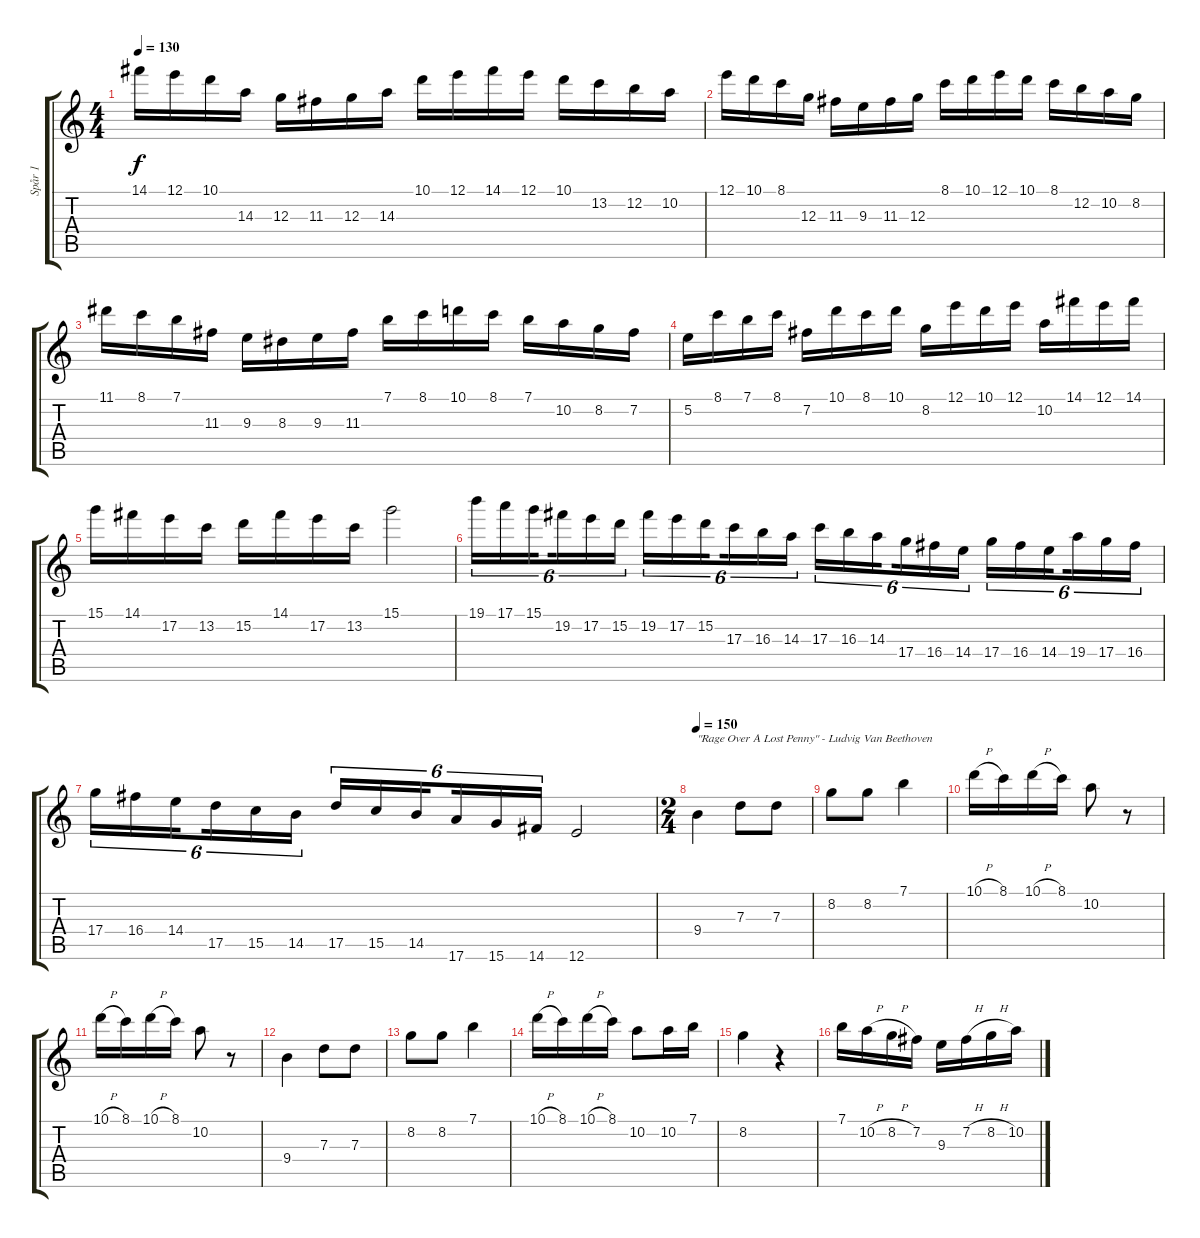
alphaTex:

\track ("Spår 1" "Spår 1") {instrument distortionguitar}
\staff {score tabs}
\tuning (E4 B3 G3 D3 A2 E2) {hide}
\ts (4 4)
\tempo 130
\clef g2
\ks c
14.1.16{dy f} 12.1.16 10.1.16 14.3.16 12.3.16 11.3.16 12.3.16 14.3.16 10.1.16 12.1.16 14.1.16 12.1.16 10.1.16 13.2.16 12.2.16 10.2.16 |
12.1.16 10.1.16 8.1.16 12.3.16 11.3.16 9.3.16 11.3.16 12.3.16 8.1.16 10.1.16 12.1.16 10.1.16 8.1.16 12.2.16 10.2.16 8.2.16 |
11.1.16 8.1.16 7.1.16 11.3.16 9.3.16 8.3.16 9.3.16 11.3.16 7.1.16 8.1.16 10.1.16 8.1.16 7.1.16 10.2.16 8.2.16 7.2.16 |
5.2.16 8.1.16 7.1.16 8.1.16 7.2.16 10.1.16 8.1.16 10.1.16 8.2.16 12.1.16 10.1.16 12.1.16 10.2.16 14.1.16 12.1.16 14.1.16 |
15.1.16 14.1.16 17.2.16 13.2.16 15.2.16 14.1.16 17.2.16 13.2.16 15.1.2 |
19.1.16{tu (6 4)} 17.1.16{tu (6 4)} 15.1.16{tu (6 4) beam splitsecondary} 19.2.16{tu (6 4)} 17.2.16{tu (6 4)} 15.2.16{tu (6 4)} 19.2.16{tu (6 4)} 17.2.16{tu (6 4)} 15.2.16{tu (6 4) beam splitsecondary} 17.3.16{tu (6 4)} 16.3.16{tu (6 4)} 14.3.16{tu (6 4)} 17.3.16{tu (6 4)} 16.3.16{tu (6 4)} 14.3.16{tu (6 4) beam splitsecondary} 17.4.16{tu (6 4)} 16.4.16{tu (6 4)} 14.4.16{tu (6 4)} 17.4.16{tu (6 4)} 16.4.16{tu (6 4)} 14.4.16{tu (6 4) beam splitsecondary} 19.4.16{tu (6 4)} 17.4.16{tu (6 4)} 16.4.16{tu (6 4)} |
17.4.16{tu (6 4)} 16.4.16{tu (6 4)} 14.4.16{tu (6 4) beam splitsecondary} 17.5.16{tu (6 4)} 15.5.16{tu (6 4)} 14.5.16{tu (6 4)} 17.5.16{tu (6 4)} 15.5.16{tu (6 4)} 14.5.16{tu (6 4) beam splitsecondary} 17.6.16{tu (6 4)} 15.6.16{tu (6 4)} 14.6.16{tu (6 4)} 12.6.2 |
\ts (2 4)
\tempo 150
9.4.4{txt "\"Rage Over A Lost Penny\" - Ludvig Van Beethoven"} 7.3.8 7.3.8 |
8.2.8 8.2.8 7.1.4 |
10.1{h}.16 8.1.16 10.1{h}.16 8.1.16 10.2.8 r.8 |
10.1{h}.16 8.1.16 10.1{h}.16 8.1.16 10.2.8 r.8 |
9.4.4 7.3.8 7.3.8 |
8.2.8 8.2.8 7.1.4 |
10.1{h}.16 8.1.16 10.1{h}.16 8.1.16 10.2.8 10.2.16 7.1.16 |
8.2.4 r.4 |
7.1.16 10.2{h}.16 8.2{h}.16 7.2.16 9.3.16 7.2{h}.16 8.2{h}.16 10.2.16
